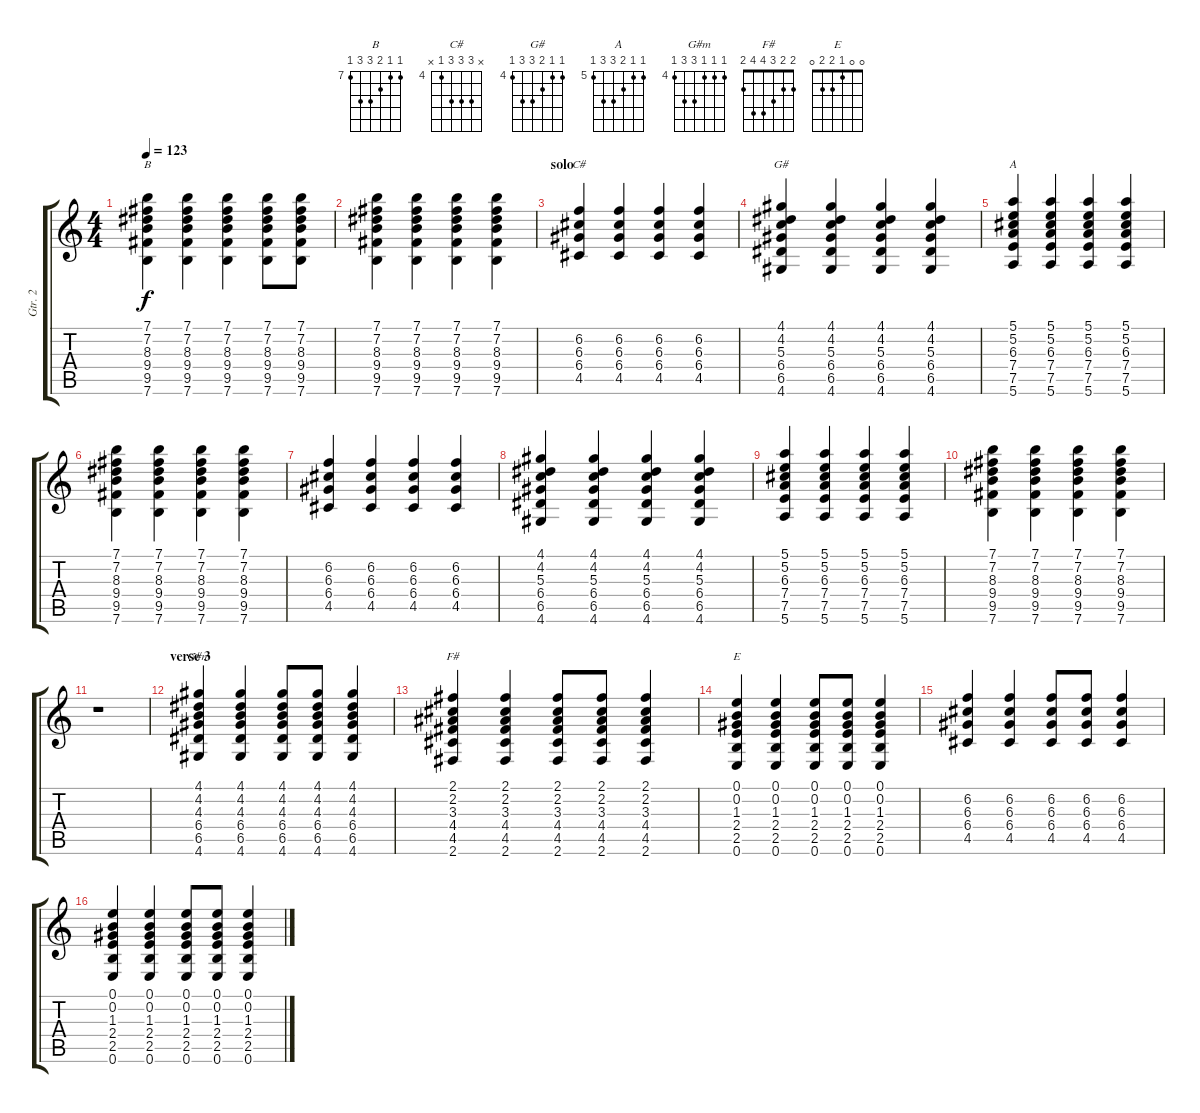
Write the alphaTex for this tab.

\track ("Gtr. 2" "Gtr. 2") {instrument acousticguitarsteel}
\staff {score tabs}
\tuning (E4 B3 G3 D3 A2 E2) {hide}
\chord ("B" 7 7 8 9 9 7) {firstfret 7}
\chord ("C#" x 6 6 6 4 x) {firstfret 4}
\chord ("G#" 4 4 5 6 6 4) {firstfret 4}
\chord ("A" 5 5 6 7 7 5) {firstfret 5}
\chord ("G#m" 4 4 4 6 6 4) {firstfret 4}
\chord ("F#" 2 2 3 4 4 2)
\chord ("E" 0 0 1 2 2 0)
\ts (4 4)
\tempo 123
\clef g2
\ks c
(7.1 7.2 8.3 9.4 9.5 7.6).4{ch "B" dy f} (7.1 7.2 8.3 9.4 9.5 7.6).4 (7.1 7.2 8.3 9.4 9.5 7.6).4 (7.1 7.2 8.3 9.4 9.5 7.6).8 (7.1 7.2 8.3 9.4 9.5 7.6).8 |
(7.1 7.2 8.3 9.4 9.5 7.6).4 (7.1 7.2 8.3 9.4 9.5 7.6).4 (7.1 7.2 8.3 9.4 9.5 7.6).4 (7.1 7.2 8.3 9.4 9.5 7.6).4 |
\section ("" "solo")
(6.2 6.3 6.4 4.5).4{ch "C#"} (6.2 6.3 6.4 4.5).4 (6.2 6.3 6.4 4.5).4 (6.2 6.3 6.4 4.5).4 |
(4.1 4.2 5.3 6.4 6.5 4.6).4{ch "G#"} (4.1 4.2 5.3 6.4 6.5 4.6).4 (4.1 4.2 5.3 6.4 6.5 4.6).4 (4.1 4.2 5.3 6.4 6.5 4.6).4 |
(5.1 5.2 6.3 7.4 7.5 5.6).4{ch "A"} (5.1 5.2 6.3 7.4 7.5 5.6).4 (5.1 5.2 6.3 7.4 7.5 5.6).4 (5.1 5.2 6.3 7.4 7.5 5.6).4 |
(7.1 7.2 8.3 9.4 9.5 7.6).4 (7.1 7.2 8.3 9.4 9.5 7.6).4 (7.1 7.2 8.3 9.4 9.5 7.6).4 (7.1 7.2 8.3 9.4 9.5 7.6).4 |
(6.2 6.3 6.4 4.5).4 (6.2 6.3 6.4 4.5).4 (6.2 6.3 6.4 4.5).4 (6.2 6.3 6.4 4.5).4 |
(4.1 4.2 5.3 6.4 6.5 4.6).4 (4.1 4.2 5.3 6.4 6.5 4.6).4 (4.1 4.2 5.3 6.4 6.5 4.6).4 (4.1 4.2 5.3 6.4 6.5 4.6).4 |
(5.1 5.2 6.3 7.4 7.5 5.6).4 (5.1 5.2 6.3 7.4 7.5 5.6).4 (5.1 5.2 6.3 7.4 7.5 5.6).4 (5.1 5.2 6.3 7.4 7.5 5.6).4 |
(7.1 7.2 8.3 9.4 9.5 7.6).4 (7.1 7.2 8.3 9.4 9.5 7.6).4 (7.1 7.2 8.3 9.4 9.5 7.6).4 (7.1 7.2 8.3 9.4 9.5 7.6).4 |
r.1 |
\section ("" "verse 3")
(4.1 4.2 4.3 6.4 6.5 4.6).4{ch "G#m"} (4.1 4.2 4.3 6.4 6.5 4.6).4 (4.1 4.2 4.3 6.4 6.5 4.6).8 (4.1 4.2 4.3 6.4 6.5 4.6).8 (4.1 4.2 4.3 6.4 6.5 4.6).4 |
(2.1 2.2 3.3 4.4 4.5 2.6).4{ch "F#"} (2.1 2.2 3.3 4.4 4.5 2.6).4 (2.1 2.2 3.3 4.4 4.5 2.6).8 (2.1 2.2 3.3 4.4 4.5 2.6).8 (2.1 2.2 3.3 4.4 4.5 2.6).4 |
(0.1 0.2 1.3 2.4 2.5 0.6).4{ch "E"} (0.1 0.2 1.3 2.4 2.5 0.6).4 (0.1 0.2 1.3 2.4 2.5 0.6).8 (0.1 0.2 1.3 2.4 2.5 0.6).8 (0.1 0.2 1.3 2.4 2.5 0.6).4 |
(6.2 6.3 6.4 4.5).4 (6.2 6.3 6.4 4.5).4 (6.2 6.3 6.4 4.5).8 (6.2 6.3 6.4 4.5).8 (6.2 6.3 6.4 4.5).4 |
(0.1 0.2 1.3 2.4 2.5 0.6).4 (0.1 0.2 1.3 2.4 2.5 0.6).4 (0.1 0.2 1.3 2.4 2.5 0.6).8 (0.1 0.2 1.3 2.4 2.5 0.6).8 (0.1 0.2 1.3 2.4 2.5 0.6).4
